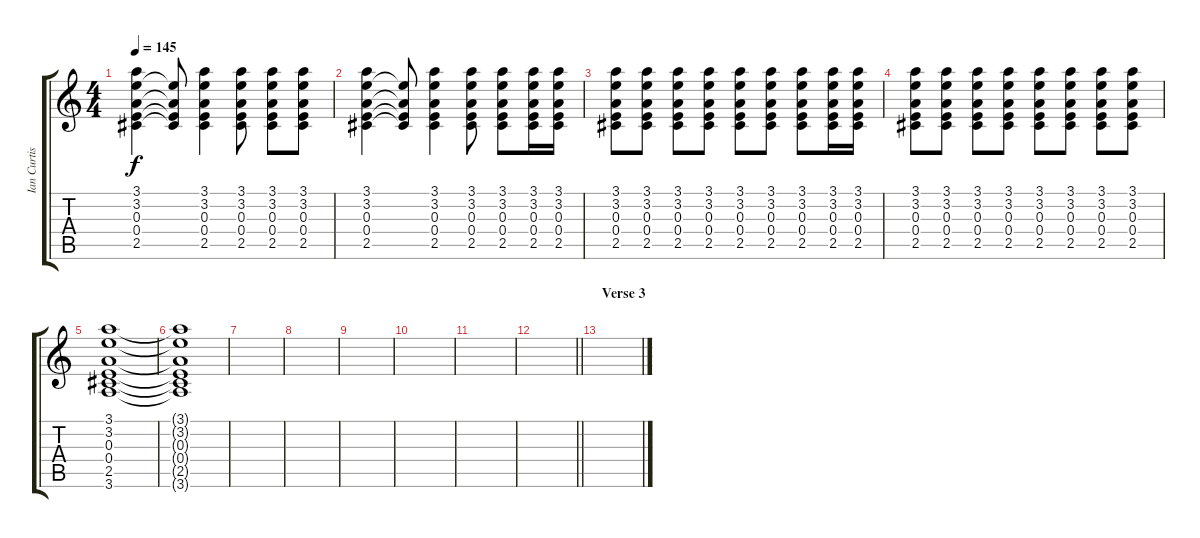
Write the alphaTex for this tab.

\track ("Ian Curtis - Guitar" "Ian Curtis") {instrument overdrivenguitar}
\staff {score tabs}
\tuning (Gb4 Db4 A3 E3 B2 Gb2) {hide}
\ts (4 4)
\tempo 145
\clef g2
\ks c
(3.1 3.2 0.3 0.4 2.5).4{dy f} (3.2{t} 0.3{t} 0.4{t} 2.5{t}).8 (3.1 3.2 0.3 0.4 2.5).4 (3.1 3.2 0.3 0.4 2.5).8 (3.1 3.2 0.3 0.4 2.5).8 (3.1 3.2 0.3 0.4 2.5).8 |
(3.1 3.2 0.3 0.4 2.5).4 (3.2{t} 0.3{t} 0.4{t} 2.5{t}).8 (3.1 3.2 0.3 0.4 2.5).4 (3.1 3.2 0.3 0.4 2.5).8 (3.1 3.2 0.3 0.4 2.5).8 (3.1 3.2 0.3 0.4 2.5).16 (3.1 3.2 0.3 0.4 2.5).16 |
(3.1 3.2 0.3 0.4 2.5).8 (3.1 3.2 0.3 0.4 2.5).8 (3.1 3.2 0.3 0.4 2.5).8 (3.1 3.2 0.3 0.4 2.5).8 (3.1 3.2 0.3 0.4 2.5).8 (3.1 3.2 0.3 0.4 2.5).8 (3.1 3.2 0.3 0.4 2.5).8 (3.1 3.2 0.3 0.4 2.5).16 (3.1 3.2 0.3 0.4 2.5).16 |
(3.1 3.2 0.3 0.4 2.5).8 (3.1 3.2 0.3 0.4 2.5).8 (3.1 3.2 0.3 0.4 2.5).8 (3.1 3.2 0.3 0.4 2.5).8 (3.1 3.2 0.3 0.4 2.5).8 (3.1 3.2 0.3 0.4 2.5).8 (3.1 3.2 0.3 0.4 2.5).8 (3.1 3.2 0.3 0.4 2.5).8 |
(3.1 3.2 0.3 0.4 2.5 3.6).1 |
(3.1{t} 3.2{t} 0.3{t} 0.4{t} 2.5{t} 3.6{t}).1 |
|
|
|
|
|
\barLineRight lightlight
|
\section ("" "Verse 3")
